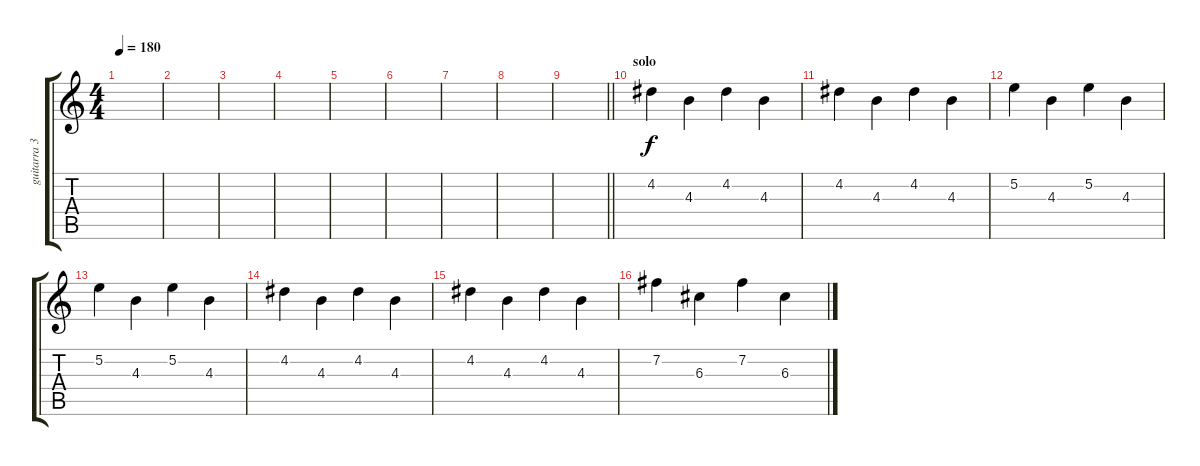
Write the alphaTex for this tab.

\track ("guitarra 3" "guitarra 3") {instrument overdrivenguitar}
\staff {score tabs}
\tuning (E4 B3 G3 D3 A2 E2) {hide}
\ts (4 4)
\tempo 180
\clef g2
\ks c
|
|
|
|
|
|
|
|
\barLineRight lightlight
|
\section ("" "solo")
4.2.4 4.3.4 4.2.4 4.3.4 |
4.2.4 4.3.4 4.2.4 4.3.4 |
5.2.4 4.3.4 5.2.4 4.3.4 |
5.2.4 4.3.4 5.2.4 4.3.4 |
4.2.4 4.3.4 4.2.4 4.3.4 |
4.2.4 4.3.4 4.2.4 4.3.4 |
7.2.4 6.3.4 7.2.4 6.3.4
